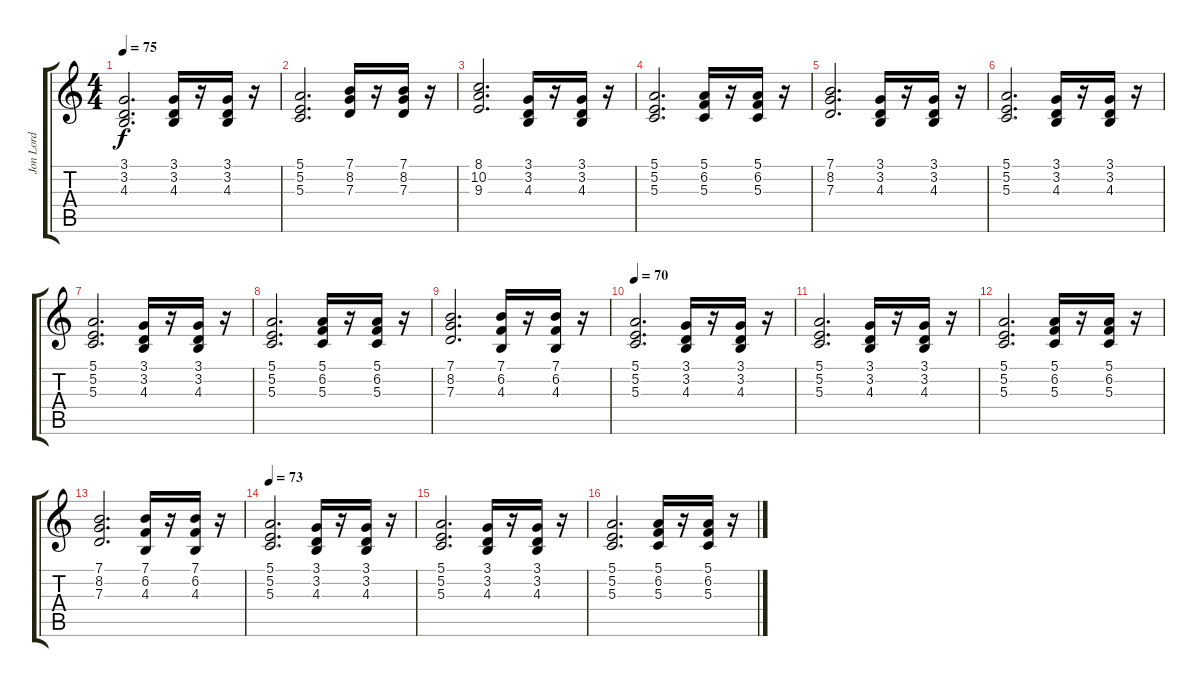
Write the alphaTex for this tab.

\track ("Jon Lord" "Jon Lord") {instrument marimba}
\staff {score tabs}
\tuning (E4 B3 G3 D3 A2 E2) {hide}
\ts (4 4)
\tempo 75
\clef g2
\ks c
(3.1 3.2 4.3).2{d dy f} (3.1 3.2 4.3).16 r.16 (3.1 3.2 4.3).16 r.16 |
(5.1 5.2 5.3).2{d} (7.1 8.2 7.3).16 r.16 (7.1 8.2 7.3).16 r.16 |
(8.1 10.2 9.3).2{d} (3.1 3.2 4.3).16 r.16 (3.1 3.2 4.3).16 r.16 |
(5.1 5.2 5.3).2{d} (5.1 6.2 5.3).16 r.16 (5.1 6.2 5.3).16 r.16 |
(7.1 8.2 7.3).2{d} (3.1 3.2 4.3).16 r.16 (3.1 3.2 4.3).16 r.16 |
(5.1 5.2 5.3).2{d} (3.1 3.2 4.3).16 r.16 (3.1 3.2 4.3).16 r.16 |
(5.1 5.2 5.3).2{d} (3.1 3.2 4.3).16 r.16 (3.1 3.2 4.3).16 r.16 |
(5.1 5.2 5.3).2{d} (5.1 6.2 5.3).16 r.16 (5.1 6.2 5.3).16 r.16 |
(7.1 8.2 7.3).2{d} (7.1 6.2 4.3).16 r.16 (7.1 6.2 4.3).16 r.16 |
\tempo 70
(5.1 5.2 5.3).2{d} (3.1 3.2 4.3).16 r.16 (3.1 3.2 4.3).16 r.16 |
(5.1 5.2 5.3).2{d} (3.1 3.2 4.3).16 r.16 (3.1 3.2 4.3).16 r.16 |
(5.1 5.2 5.3).2{d} (5.1 6.2 5.3).16 r.16 (5.1 6.2 5.3).16 r.16 |
(7.1 8.2 7.3).2{d} (7.1 6.2 4.3).16 r.16 (7.1 6.2 4.3).16 r.16 |
\tempo 73
(5.1 5.2 5.3).2{d} (3.1 3.2 4.3).16 r.16 (3.1 3.2 4.3).16 r.16 |
(5.1 5.2 5.3).2{d} (3.1 3.2 4.3).16 r.16 (3.1 3.2 4.3).16 r.16 |
(5.1 5.2 5.3).2{d} (5.1 6.2 5.3).16 r.16 (5.1 6.2 5.3).16 r.16
